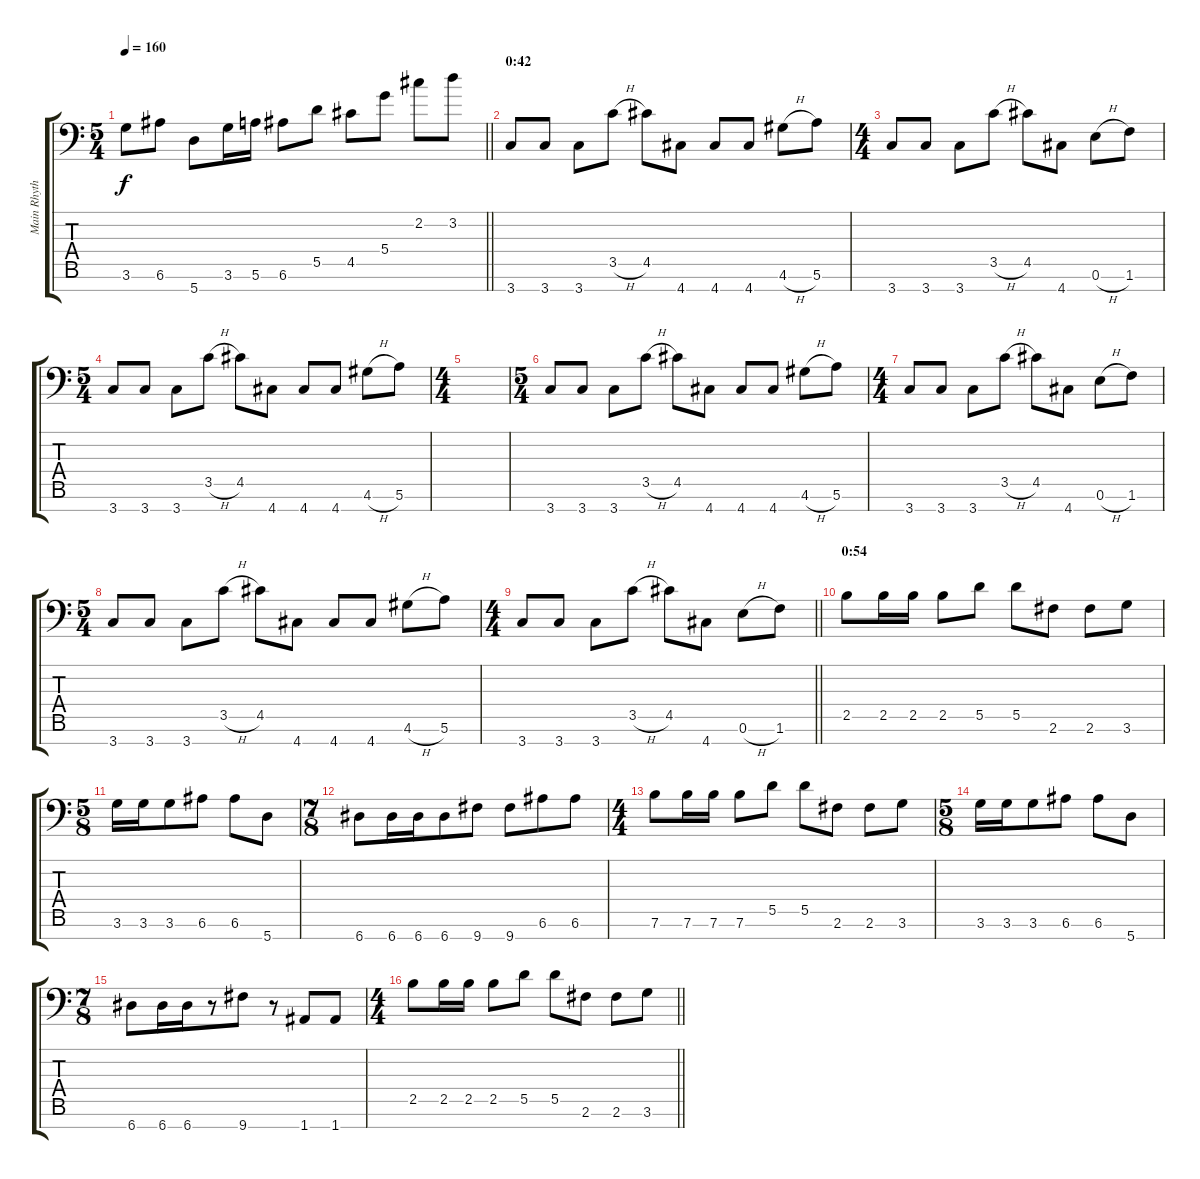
\track ("Main Rhythm Guitar L Different Sound" "Main Rhyth") {mute instrument overdrivenguitar}
\staff {score tabs}
\tuning (E4 B3 G3 D3 A2 E2 A1) {hide}
\ts (5 4)
\tempo 160
\clef f4
\barLineRight lightlight
\ks c
3.6.8{dy f} 6.6.8 5.7.8 3.6.16 5.6.16 6.6.8 5.5.8 4.5.8 5.4.8 2.2.8 3.2.8 |
\section ("" "0:42")
3.7.8 3.7.8 3.7.8 3.5{h}.8 4.5.8 4.7.8 4.7.8 4.7.8 4.6{h}.8 5.6.8 |
\ts (4 4)
3.7.8 3.7.8 3.7.8 3.5{h}.8 4.5.8 4.7.8 0.6{h}.8 1.6.8 |
\ts (5 4)
3.7.8 3.7.8 3.7.8 3.5{h}.8 4.5.8 4.7.8 4.7.8 4.7.8 4.6{h}.8 5.6.8 |
\ts (4 4)
|
\ts (5 4)
3.7.8 3.7.8 3.7.8 3.5{h}.8 4.5.8 4.7.8 4.7.8 4.7.8 4.6{h}.8 5.6.8 |
\ts (4 4)
3.7.8 3.7.8 3.7.8 3.5{h}.8 4.5.8 4.7.8 0.6{h}.8 1.6.8 |
\ts (5 4)
3.7.8 3.7.8 3.7.8 3.5{h}.8 4.5.8 4.7.8 4.7.8 4.7.8 4.6{h}.8 5.6.8 |
\ts (4 4)
\barLineRight lightlight
3.7.8 3.7.8 3.7.8 3.5{h}.8 4.5.8 4.7.8 0.6{h}.8 1.6.8 |
\section ("" "0:54")
2.5.8 2.5.16 2.5.16 2.5.8 5.5.8 5.5.8 2.6.8 2.6.8 3.6.8 |
\ts (5 8)
3.6.16 3.6.16 3.6.8 6.6.8 6.6.8 5.7.8 |
\ts (7 8)
6.7.8 6.7.16 6.7.16 6.7.8 9.7.8 9.7.8 6.6.8 6.6.8 |
\ts (4 4)
7.6.8 7.6.16 7.6.16 7.6.8 5.5.8 5.5.8 2.6.8 2.6.8 3.6.8 |
\ts (5 8)
3.6.16 3.6.16 3.6.8 6.6.8 6.6.8 5.7.8 |
\ts (7 8)
6.7.8 6.7.16 6.7.16 r.8 9.7.8 r.8 1.7.8 1.7.8 |
\ts (4 4)
\barLineRight lightlight
2.5.8 2.5.16 2.5.16 2.5.8 5.5.8 5.5.8 2.6.8 2.6.8 3.6.8
